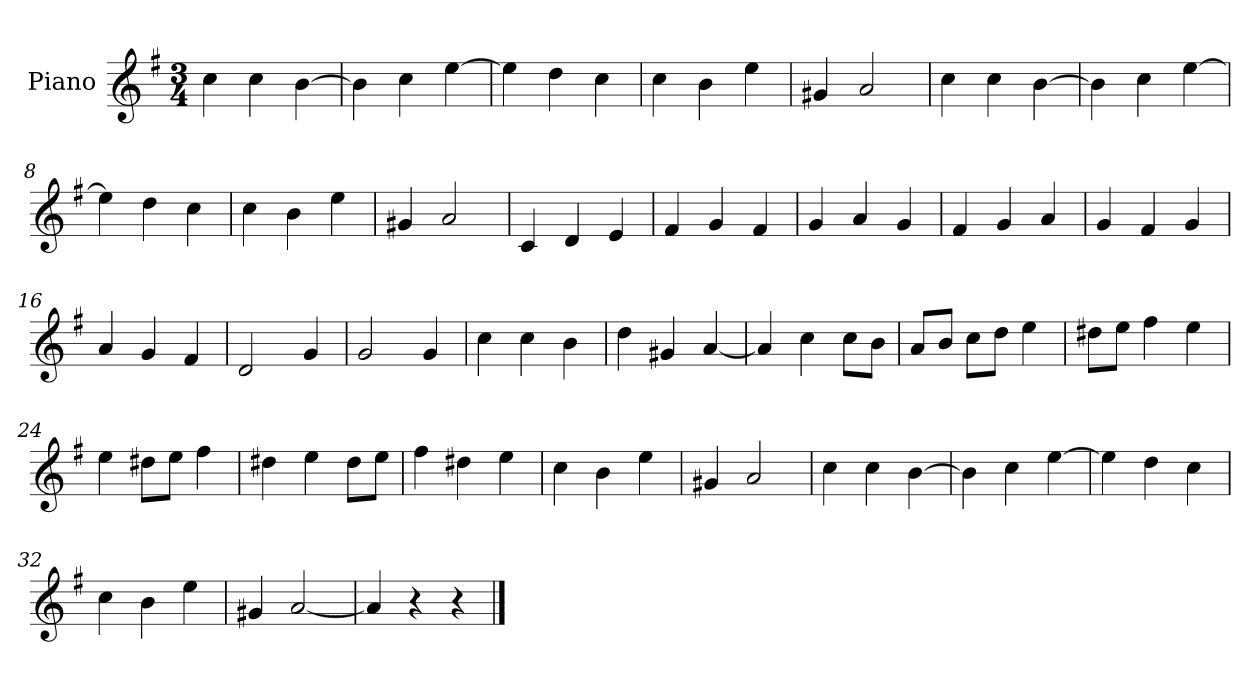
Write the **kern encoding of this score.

**kern
*part1
*staff1
*I"Piano
*I'P-no
*clefG2
*k[f#]
*M3/4
*MM178
=1
4cc\
4cc\
[4b\
=2
4b\]
4cc\
[4ee\
=3
4ee\]
4dd\
4cc\
=4
4cc\
4b\
4ee\
=5
4g#X/
2a/
=6
4cc\
4cc\
[4b\
=7
4b\]
4cc\
[4ee\
=8
4ee\]
4dd\
4cc\
=9
4cc\
4b\
4ee\
=10
4g#X/
2a/
=11
4c/
4d/
4e/
!!LO:LB:g=z
=12
4f#/
4g/
4f#/
=13
4g/
4a/
4g/
=14
4f#/
4g/
4a/
=15
4g/
4f#/
4g/
=16
4a/
4g/
4f#/
=17
2d/
4g/
=18
2g/
4g/
=19
4cc\
4cc\
4b\
=20
4dd\
4g#X/
[4a/
=21
4a/]
4cc\
8cc\L
8b\J
=22
8a/L
8b/J
8cc\L
8dd\J
4ee\
!!LO:LB:g=z
=23
8dd#X\L
8ee\J
4ff#\
4ee\
=24
4ee\
8dd#X\L
8ee\J
4ff#\
=25
4dd#X\
4ee\
8dd#\L
8ee\J
=26
4ff#\
4dd#X\
4ee\
=27
4cc\
4b\
4ee\
=28
4g#X/
2a/
=29
4cc\
4cc\
[4b\
=30
4b\]
4cc\
[4ee\
=31
4ee\]
4dd\
4cc\
=32
4cc\
4b\
4ee\
!!LO:LB:g=z
=33
4g#X/
[2a/
=34
4a/]
4r
4r
==
*-
